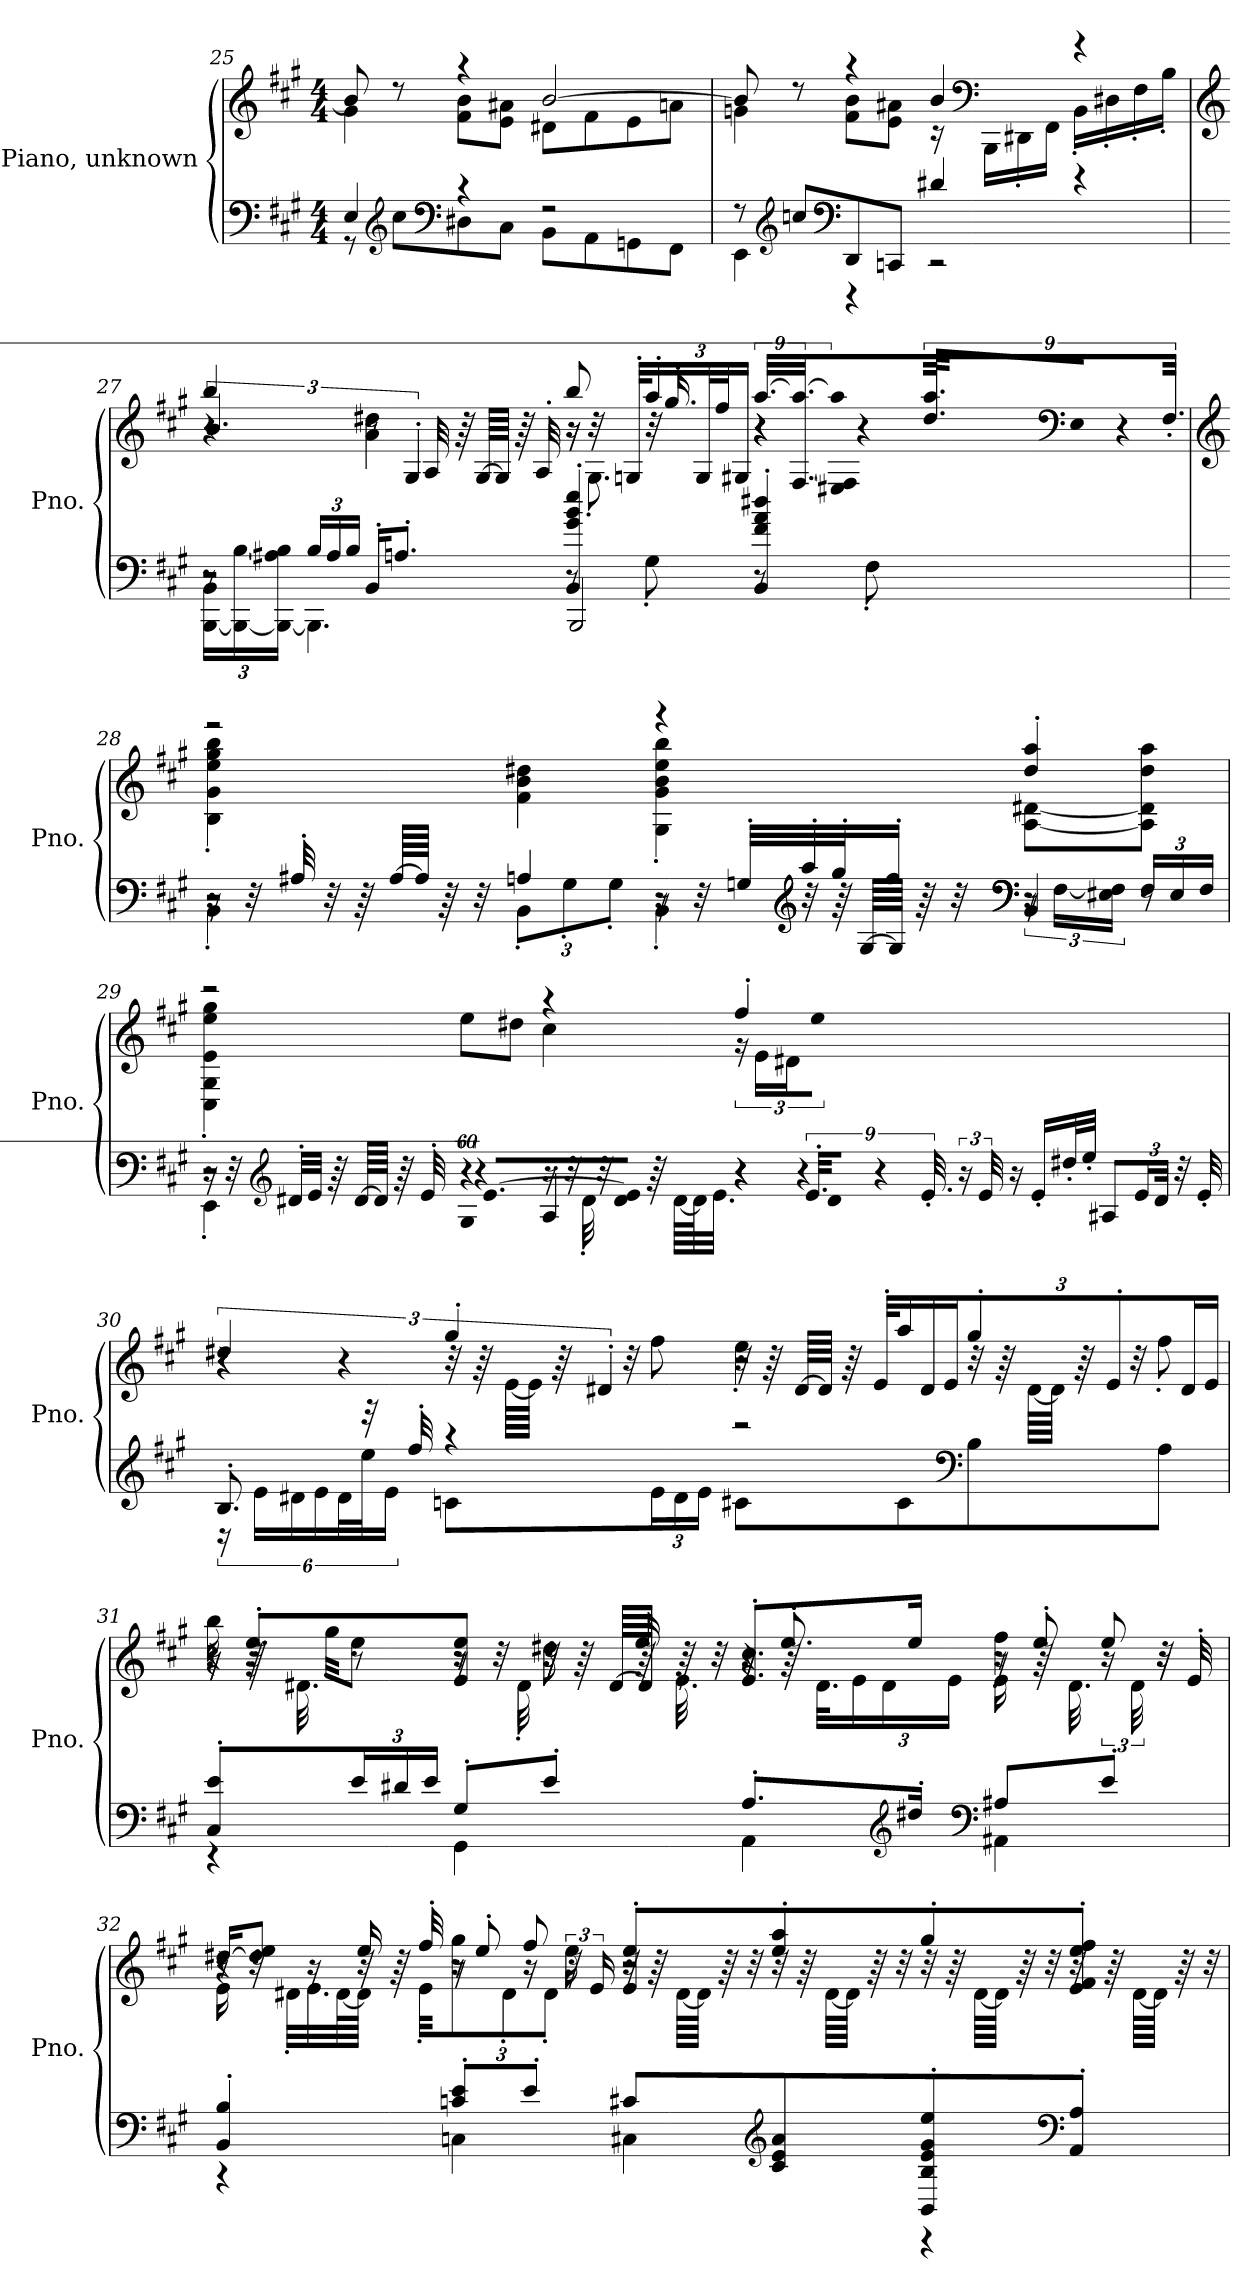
**kern	**kern
*part1	*part1
*staff2	*staff1
*I"Piano, unknown	*
*I'Pno.	*
*clefF4	*clefG2
*k[f#c#g#]	*k[f#c#g#]
*M4/4	*M4/4
=25	=25
*^	*^
4E/	8r	8b/]	4g#\
*clefG2	*	*	*
.	8cc#\L	8r	.
*clefF4	*	*	*
4r	8D#X\	4r	8f#\ 8b\L
.	8C#\J	.	8e\ 8a#X\J
2r	8BB\L	[2b/	8d#X\L
.	8AA\	.	8f#\
.	8GGn\	.	8e\
.	8FF#\J	.	8an\J
!!LO:LB:g=z	!!
=26	=26	=26	=26
8r	4EE\	8b/]	4gn\
*clefG2	*	*	*
8ccn/L	.	8r	.
*clefF4	*	*	*
8DD/	4r	4r	8f#\ 8b\L
8CCn/J	.	.	8e\ 8a#X\J
4d#X/	2r	4b/	16r
*	*	*clefF4	*
.	.	.	16BBB\LL
.	.	.	16DD#X'\
.	.	.	16FF#\JJ
4r	.	4r	16BB'\LL
.	.	.	16D#X'\
.	.	.	16F#'\
.	.	.	16B'\JJ
*v	*v	*	*
*	*v	*v
!!LO:LB:g=z
=27	=27
*	*clefG2
*^	*
*	*Xbrackettup	*
*	*^	*^
*	*	*	*	*^
8r	[24BBB\ 24BB\LL	2r	4bb/	4r	6.b/
.	24BBB\_ [24B\	.	.	.	.
.	24BBB\_ 24A#X\ 24B\]JJ	.	.	.	.
24B/LL	4.BBB\]	.	.	.	.
24A#/	.	.	.	.	.
24B/JJ	.	.	.	.	.
16BB'/KL	.	.	8r	4a\ 4dd#X\	12r
8.An'/J	.	.	.	.	.
.	.	.	.	.	6G#'/
.	.	.	32A/	.	.
.	.	.	64r	.	.
.	.	.	[64G#/LLLL	.	.
.	.	.	64G#/JJJJ]	.	.
.	.	.	64r	.	.
.	.	.	32A'/	.	.
4BB/' 4g#/' 4b/' 4ee/'	8r	2BBB/	8bb/	16r	16r
.	.	.	.	8.G#'\	32r
.	.	.	.	.	32Gn'/KLL
*	*	*	*	*	*Xbrackettup
.	8G#'\	.	32r	.	24aa'/
.	.	.	16.gg#'/	.	.
.	.	.	.	.	48G/L
.	.	.	.	.	48ff#/J
.	.	.	.	.	24G#X/JJ
*	*	*	*	*	*brackettup
4BB/' 4f#/' 4a/' 4dd#X/'	8r	.	4r	4r	[36.aa/LLL
.	.	.	.	.	[36.F#/ 36.aa/_
!	!	!	!	!	!LO:N:vis=32
.	.	.	.	.	1920%53E#X/ 1920%53F#/] 1920%53aa/]JJJ
!	!	!	!	!	!LO:N:vis=64
.	.	.	.	.	640%9r
.	8F#'\	.	.	.	36.dd#/ 36.aa/LLL
*	*	*	*clefF4	*	*
!	!	!	!	!	!LO:N:vis=32
.	.	.	.	.	1920%53E#/JJJ
!	!	!	!	!	!LO:N:vis=64
.	.	.	.	.	640%9r
.	.	.	.	.	36.F#'/
*	*	*	*v	*v	*v
!!LO:LB:g=z
=28	=28	=28	=28
*	*	*	*clefG2
*	*	*	*^
16r	4BB'\	2r	2r	4B\' 4g#\' 4ee\' 4gg#\' 4bb\'
32r	.	.	.	.
32A#X'/	.	.	.	.
32r	.	.	.	.
64r	.	.	.	.
[64A#/LLLL	.	.	.	.
64A#/JJJJ]	.	.	.	.
64r	.	.	.	.
32r	.	.	.	.
4An/	12BB'\L	.	.	4f#\ 4b\ 4dd#X\
.	12G#'\	.	.	.
.	12G#'\J	.	.	.
16r	4BB'\	8r	4r	4G#\' 4g#\' 4b\' 4ee\' 4bb\'
32r	.	.	.	.
32Gn'/LLL	.	.	.	.
*clefG2	*	*	*	*
32aa'/	.	32r	.	.
32gg#'/J	.	64r	.	.
.	.	[64G/LLLL	.	.
16ff#'/JJ	.	64G/JJJJ]	.	.
.	.	64r	.	.
.	.	32r	.	.
*clefF4	*	*	*	*
*	*brackettup	*	*	*
8r	24r	4BB/	4dd#/' 4aa/'	[8A\ [8d#X\L
.	[24F#\LL	.	.	.
.	24E#X\ 24F#\]JJ	.	.	.
*Xbrackettup	*	*	*	*
24F#/LL	8r	.	.	8A\] 8d#\] 8dd#\ 8aa\J
24E#/	.	.	.	.
24F#/JJ	.	.	.	.
!!LO:LB:g=z	!!
=29	=29	=29	=29	=29
16r	4EE'\	2r	2r	4C#\' 4G#\' 4e\' 4ee\' 4gg#\'
32r	.	.	.	.
*clefG2	*	*	*	*
32d#X'/LLL	.	.	.	.
32e/JJJ	.	.	.	.
64r	.	.	.	.
[64d#/LLLL	.	.	.	.
64d#/JJJJ]	.	.	.	.
64r	.	.	.	.
32e'/	.	.	.	.
*brackettup	*	*	*	*
!LO:N:vis=32	!	!	!	!
1920%53G#/	4r	.	.	8ee\L
!LO:N:vis=64	!	!	!	!
640%9r	.	.	.	.
[36.e/LLL	.	.	.	.
!LO:N:vis=32	!	!	!	!
1920%53d#/ 1920%53e/]JJJ	.	.	.	.
!LO:N:vis=64	!	!	!	!
640%9r	.	.	.	.
36.e'/LLL	.	.	.	8dd#X\J
!LO:N:vis=32	!	!	!	!
1920%53d#/JJJ	.	.	.	.
!LO:N:vis=64	!	!	!	!
640%9r	.	.	.	.
36.e'/	.	.	.	.
24r	16r	4A'/	4r	4cc#\
48e/	.	.	.	.
16r	32r	.	.	.
.	32d#'\	.	.	.
16e'/LL	32r	.	.	.
.	64r	.	.	.
.	[64d#\LLLL	.	.	.
32dd#X'/L	64d#\J]	.	.	.
.	32.e\JJJ	.	.	.
32ee'/JJJ	.	.	.	.
8A#X/L	4r	4r	4ff#'/	24r
.	.	.	.	24e\LL
.	.	.	.	24d#X\J
*Xbrackettup	*	*	*	*
24e/L	.	.	.	8ee\J
48d#/JJk	.	.	.	.
32r	.	.	.	.
32e'/	.	.	.	.
*	*v	*v	*	*
*	*	*v	*v
!!LO:PB:g=z
=30	=30	=30
*	*brackettup	*
*	*	*^
*	*	*	*^
8.B'/	24r	4r	4r	6dd#X/
.	24e\LL	.	.	.
.	24d#X\	.	.	.
*	*Xbrackettup	*	*	*
.	24e\	.	.	.
.	48d#\L	.	.	6r
32r	48ee\J	.	.	.
.	24e\JJ	.	.	.
32ff#'/	.	.	.	.
4r	8cn\L	4gg#'/	32r	.
.	.	.	64r	.
.	.	.	[64e\LLLL	.
.	.	.	64e\JJJJ]	.
.	.	.	64r	.
.	.	.	.	6d#X'/
.	.	.	32r	.
.	24e\L	.	8ff#\	.
.	24d#\	.	.	.
.	24e\JJ	.	.	.
2r	8c#X\L	2r	4ee'\	32r
.	.	.	.	64r
.	.	.	.	[64d#/LLLL
.	.	.	.	64d#/JJJJ]
.	.	.	.	64r
.	.	.	.	32e'/KLL
*	*	*	*	*Xbrackettup
.	8c#\	.	.	24aa/
.	.	.	.	24d#/
.	.	.	.	24e/J
*clefF4	*	*	*	*
.	8B\	.	32r	12gg#'/
.	.	.	64r	.
.	.	.	[64d#\LLLL	.
.	.	.	64d#\JJJJ]	.
.	.	.	64r	.
.	.	.	.	12e'/
.	.	.	32r	.
.	8A\J	.	8ff#'\	.
.	.	.	.	24d#/L
.	.	.	.	24e/JJ
!!LO:LB:g=z
=31	=31	=31	=31	=31
*	*	*	*	*^
8C#/' 8e/'L	4r	4r	16r	16r	16bb\
.	.	.	64r	8.ee'/L	32r
.	.	.	32.d#X\	.	.
.	.	.	.	.	32gg#'\KKL
24e/L	.	.	8r	.	8ee\J
24d#X/	.	.	.	.	.
24e/JJ	.	.	.	.	.
8G#'/L	4GG#\	8r	8r	8e/ 8ee/J	16r
.	.	.	.	.	32r
.	.	.	.	.	32d#'\
8e'/J	.	16r	8dd#X\	32r	16r
.	.	.	.	64r	.
.	.	.	.	[64d#/LLLL	.
.	.	16ee/	.	64d#/JJJJ]	64r
.	.	.	.	64r	32.e\
.	.	.	.	32r	.
8.A'/L	4AA\	16r	4r	8.e/' 8.cc#/'L	16r
.	.	8.ee'/	.	.	64r
.	.	.	.	.	32.d#\KLL
.	.	.	.	.	24e\
.	.	.	.	.	24d#\
*clefG2	*	*	*	*	*
16dd#X'/Jk	.	.	.	16ee/Jk	.
.	.	.	.	.	24e\JJ
*clefF4	*	*	*	*	*
8A#X/L	4AA#X\	8r	4ff#'\	16r	16e\
.	.	.	.	8ee'/	64r
.	.	.	.	.	32.d#\
*	*	*	*	*	*brackettup
8e'/J	.	8ee/	.	.	24r
.	.	.	.	.	48d#\
.	.	.	.	32r	16r
.	.	.	.	32e'/	.
!!LO:LB:g=z	!!	!!	!!
=32	=32	=32	=32	=32	=32
4BB/' 4B/'	4r	8r	4r	[16dd#X/KL	16e\
.	.	.	.	8dd#/] 8ee/J	32r
.	.	.	.	.	32d#X'\LLL
.	.	16r	.	.	32.e\
.	.	.	.	.	[64d#\L
.	.	16ee/	.	32r	64d#\JJJJ]
.	.	.	.	.	64r
.	.	.	.	32ff#'/	32e'\KKL
*	*	*	*	*	*Xbrackettup
8cn/' 8e/'L	4Cn\	8r	8r	16r	12gg#\
.	.	.	.	8ee'/	.
.	.	.	.	.	12d#'\
8e'/J	.	8ff#/	16r	.	.
.	.	.	.	.	12d#'\J
*	*	*	*	*brackettup	*
.	.	.	16ee\	48r	.
.	.	.	.	24e/	.
8c#X/L	4C#X\	2r	2r	8e/' 8ee/'L	32r
.	.	.	.	.	64r
.	.	.	.	.	[64d#\LLLL
.	.	.	.	.	64d#\JJJJ]
.	.	.	.	.	64r
.	.	.	.	.	32r
*clefG2	*	*	*	*	*
8c#/ 8e/ 8a/	.	.	.	8ee/' 8aa/'	32r
.	.	.	.	.	64r
.	.	.	.	.	[64d#\LLLL
.	.	.	.	.	64d#\JJJJ]
.	.	.	.	.	64r
.	.	.	.	.	32r
8BB/' 8B/' 8e/' 8g#/' 8ee/'	4r	.	.	8gg#'/	32r
.	.	.	.	.	64r
.	.	.	.	.	[64d#\LLLL
.	.	.	.	.	64d#\JJJJ]
.	.	.	.	.	64r
.	.	.	.	.	32r
*clefF4	*	*	*	*	*
8AA/' 8A/'J	.	.	.	8e/' 8f#/' 8ee/' 8ff#/'J	32r
.	.	.	.	.	64r
.	.	.	.	.	[64d#\LLLL
.	.	.	.	.	64d#\JJJJ]
.	.	.	.	.	64r
.	.	.	.	.	32r
*v	*v	*	*	*	*
*	*v	*v	*v	*v
=	=
*-	*-
